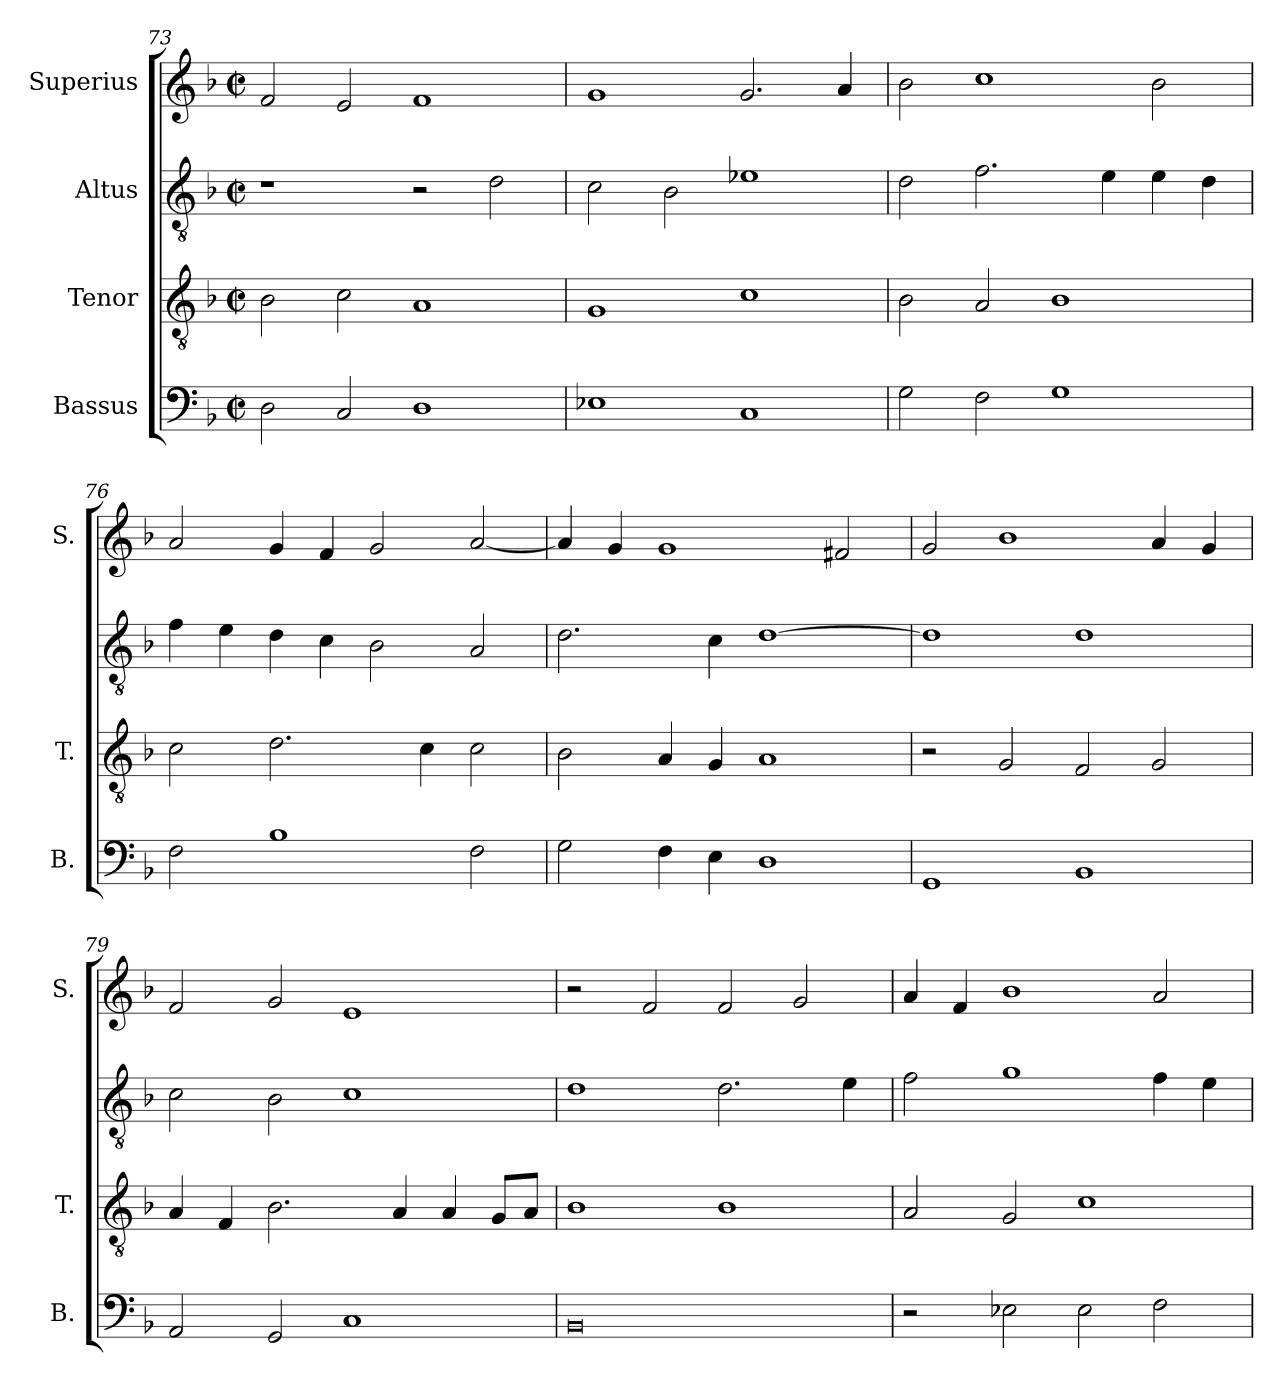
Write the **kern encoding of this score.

**kern	**kern	**kern	**kern
*part4	*part3	*part2	*part1
*staff4	*staff3	*staff2	*staff1
*I"Bassus	*I"Tenor	*I"Altus	*I"Superius
*I'B.	*I'T.	*	*I'S.
!!LO:LB:g=z
*clefF4	*clefGv2	*clefGv2	*clefG2
*	*ITrd7c12	*ITrd7c12	*
*k[b-]	*k[b-]	*k[b-]	*k[b-]
*F:	*F:	*F:	*F:
*M2/2	*M2/2	*M2/2	*M2/2
*met(c|)	*met(c|)	*met(c|)	*met(c|)
=73	=73	=73	=73
2Di\	2BB-i\	1r	2fi/
2Ci/	2Ci\	.	2ei/
1Di	1AAi	2r	1fi
.	.	2Di\	.
=74	=74	=74	=74
1E-Xi	1GGi	2Ci\	1gi
.	.	2BB-i\	.
1Ci	1Ci	1E-Xi	2.gi/
.	.	.	4ai/
=75	=75	=75	=75
2Gi\	2BB-i\	2Di\	2b-i\
2Fi\	2AAi/	2.Fi\	1cci
1Gi	1BB-i	.	.
.	.	4Ei\	.
.	.	4Ei\	2b-i\
.	.	4Di\	.
=76	=76	=76	=76
2Fi\	2Ci\	4Fi\	2ai/
.	.	4Ei\	.
1B-i	2.Di\	4Di\	4gi/
.	.	4Ci\	4fi/
.	.	2BB-i\	2gi/
.	4Ci\	.	.
2Fi\	2Ci\	2AAi/	[<2ai/
=77	=77	=77	=77
2Gi\	2BB-i\	2.Di\	4ai/]
.	.	.	4gi/
4Fi\	4AAi/	.	1gi
4Ei\	4GGi/	4Ci\	.
1Di	1AAi	[>1Di	.
.	.	.	2f#Xi/
!!LO:PB:g=z
=78	=78	=78	=78
1GGi	2r	1Di]	2gi/
.	2GGi/	.	1b-i
1BB-i	2FFi/	1Di	.
.	2GGi/	.	4ai/
.	.	.	4gi/
=79	=79	=79	=79
2AAi/	4AAi/	2Ci\	2fi/
.	4FFi/	.	.
2GGi/	2.BB-i\	2BB-i\	2gi/
1Ci	.	1Ci	1ei
.	4AAi/	.	.
.	4AAi/	.	.
.	8GGi/L	.	.
.	8AAi/J	.	.
=80	=80	=80	=80
0BB-i	1BB-i	1Di	2r
.	.	.	2fi/
.	1BB-i	2.Di\	2fi/
.	.	.	2gi/
.	.	4Ei\	.
!!LO:LB:g=z
=81	=81	=81	=81
2r	2AAi/	2Fi\	4ai/
.	.	.	4fi/
2E-Xi\	2GGi/	1Gi	1b-i
2E-i\	1Ci	.	.
2Fi\	.	4Fi\	2ai/
.	.	4Ei\	.
=	=	=	=
*-	*-	*-	*-
